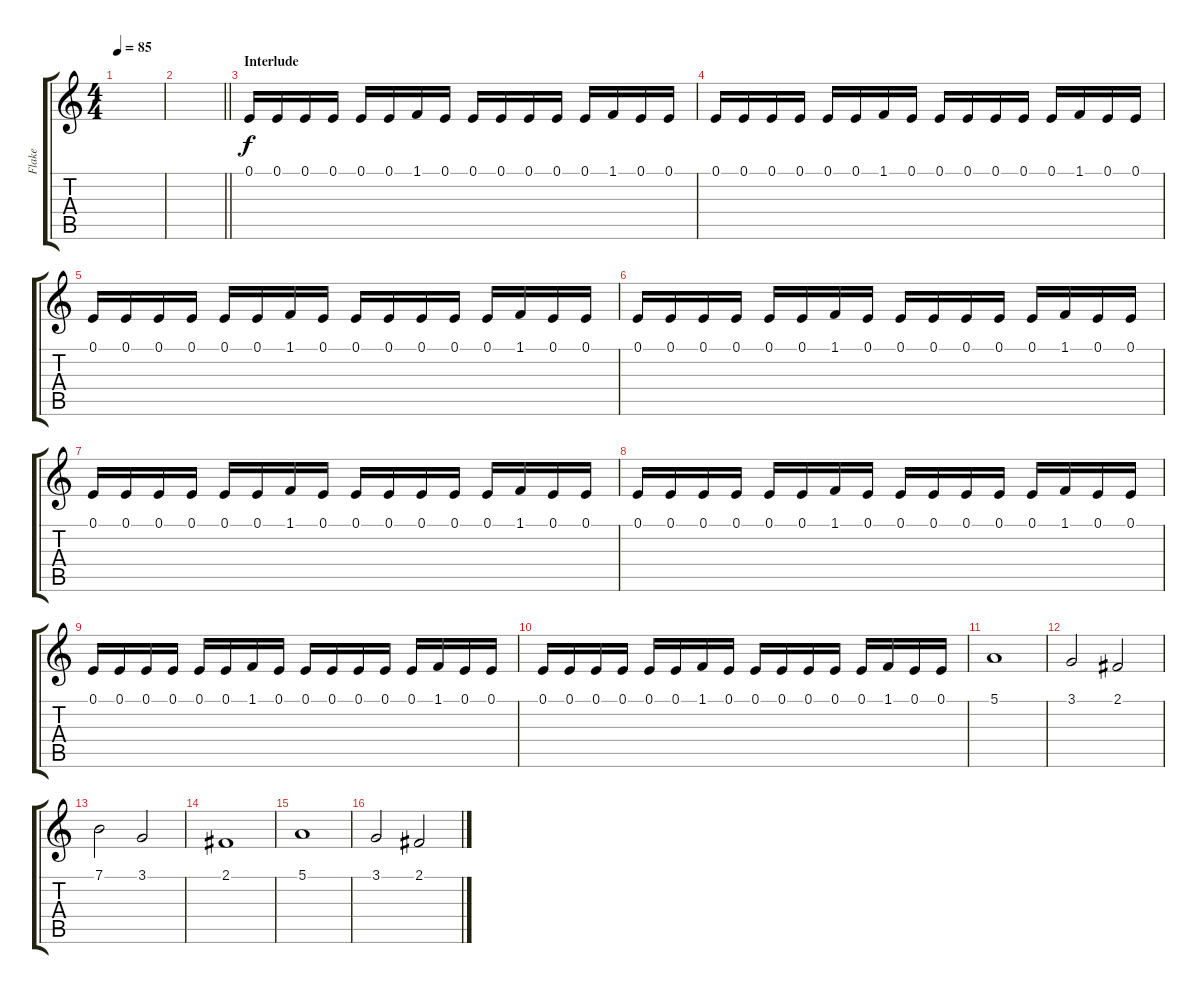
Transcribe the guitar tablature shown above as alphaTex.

\track ("Flake" "Flake") {instrument fx1rain}
\staff {score tabs}
\tuning (E4 B3 G3 D3 A2 E2) {hide}
\ts (4 4)
\tempo 85
\clef g2
\ks c
|
\barLineRight lightlight
|
\section ("" "Interlude")
0.1.16{balance 16 instrument lead2sawtooth} 0.1.16 0.1.16 0.1.16 0.1.16 0.1.16 1.1.16 0.1.16 0.1.16 0.1.16 0.1.16 0.1.16 0.1.16 1.1.16 0.1.16 0.1.16 |
0.1.16 0.1.16 0.1.16 0.1.16 0.1.16 0.1.16 1.1.16 0.1.16 0.1.16 0.1.16 0.1.16 0.1.16 0.1.16 1.1.16 0.1.16 0.1.16 |
0.1.16 0.1.16 0.1.16 0.1.16 0.1.16 0.1.16 1.1.16 0.1.16 0.1.16 0.1.16 0.1.16 0.1.16 0.1.16 1.1.16 0.1.16 0.1.16 |
0.1.16 0.1.16 0.1.16 0.1.16 0.1.16 0.1.16 1.1.16 0.1.16 0.1.16 0.1.16 0.1.16 0.1.16 0.1.16 1.1.16 0.1.16 0.1.16 |
0.1.16 0.1.16 0.1.16 0.1.16 0.1.16 0.1.16 1.1.16 0.1.16 0.1.16 0.1.16 0.1.16 0.1.16 0.1.16 1.1.16 0.1.16 0.1.16 |
0.1.16 0.1.16 0.1.16 0.1.16 0.1.16 0.1.16 1.1.16 0.1.16 0.1.16 0.1.16 0.1.16 0.1.16 0.1.16 1.1.16 0.1.16 0.1.16 |
0.1.16 0.1.16 0.1.16 0.1.16 0.1.16 0.1.16 1.1.16 0.1.16 0.1.16 0.1.16 0.1.16 0.1.16 0.1.16 1.1.16 0.1.16 0.1.16 |
0.1.16 0.1.16 0.1.16 0.1.16 0.1.16 0.1.16 1.1.16 0.1.16 0.1.16 0.1.16 0.1.16 0.1.16 0.1.16 1.1.16 0.1.16 0.1.16 |
5.1.1{volume 15 balance 12 instrument stringensemble1} |
3.1.2 2.1.2 |
7.1.2 3.1.2 |
2.1.1 |
5.1.1{instrument stringensemble1} |
3.1.2 2.1.2
